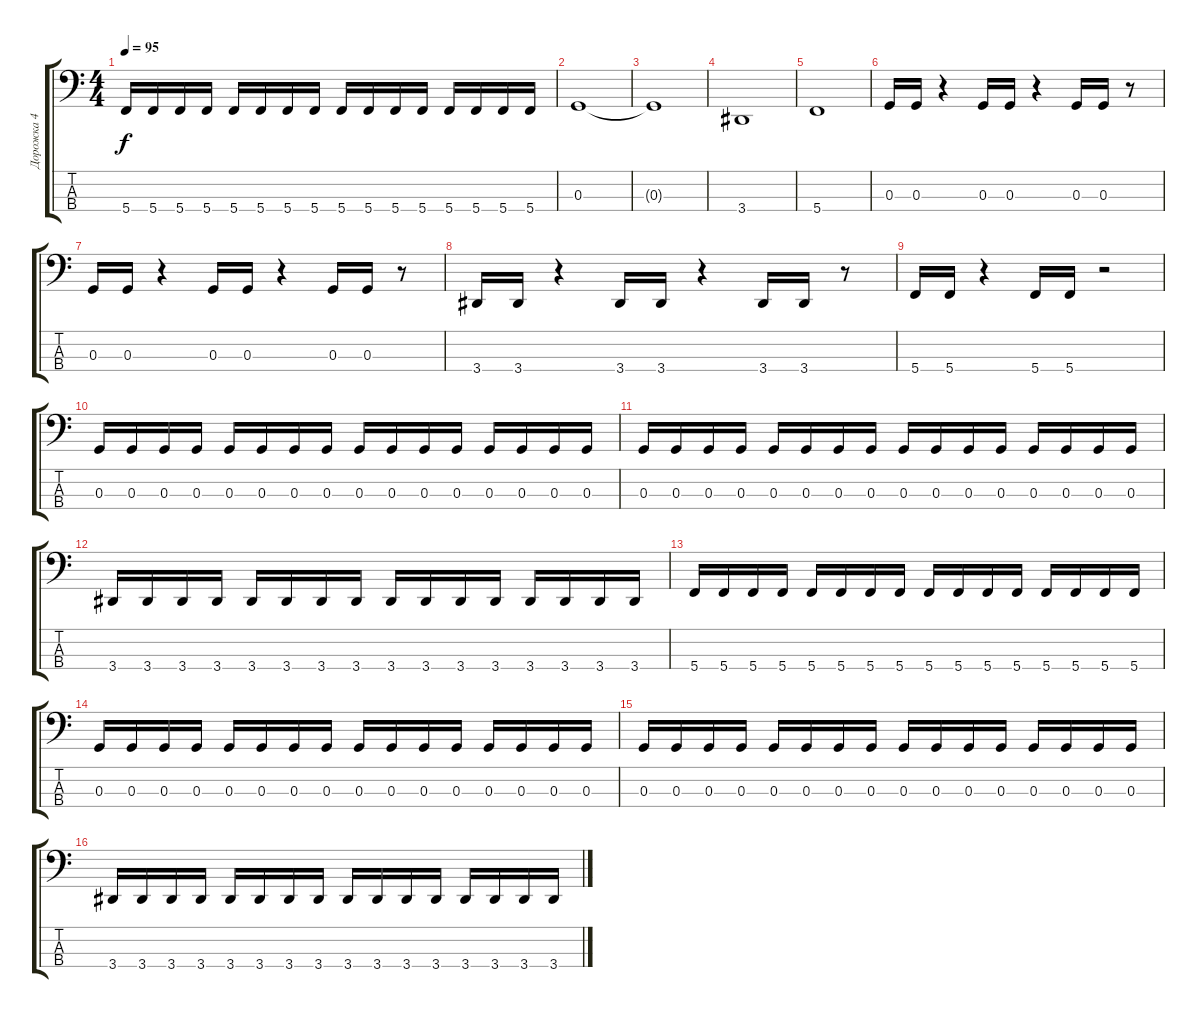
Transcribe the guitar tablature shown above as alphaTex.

\track ("Дорожка 4" "Дорожка 4") {instrument electricbassfinger}
\staff {score tabs}
\tuning (F2 C2 G1 C1) {hide}
\ts (4 4)
\tempo 95
\clef f4
\ks c
5.4.16{dy f} 5.4.16 5.4.16 5.4.16 5.4.16 5.4.16 5.4.16 5.4.16 5.4.16 5.4.16 5.4.16 5.4.16 5.4.16 5.4.16 5.4.16 5.4.16 |
0.3.1 |
0.3{t}.1 |
3.4.1 |
5.4.1 |
0.3.16 0.3.16 r.4 0.3.16 0.3.16 r.4 0.3.16 0.3.16 r.8 |
0.3.16 0.3.16 r.4 0.3.16 0.3.16 r.4 0.3.16 0.3.16 r.8 |
3.4.16 3.4.16 r.4 3.4.16 3.4.16 r.4 3.4.16 3.4.16 r.8 |
5.4.16 5.4.16 r.4 5.4.16 5.4.16 r.2 |
0.3.16 0.3.16 0.3.16 0.3.16 0.3.16 0.3.16 0.3.16 0.3.16 0.3.16 0.3.16 0.3.16 0.3.16 0.3.16 0.3.16 0.3.16 0.3.16 |
0.3.16 0.3.16 0.3.16 0.3.16 0.3.16 0.3.16 0.3.16 0.3.16 0.3.16 0.3.16 0.3.16 0.3.16 0.3.16 0.3.16 0.3.16 0.3.16 |
3.4.16 3.4.16 3.4.16 3.4.16 3.4.16 3.4.16 3.4.16 3.4.16 3.4.16 3.4.16 3.4.16 3.4.16 3.4.16 3.4.16 3.4.16 3.4.16 |
5.4.16 5.4.16 5.4.16 5.4.16 5.4.16 5.4.16 5.4.16 5.4.16 5.4.16 5.4.16 5.4.16 5.4.16 5.4.16 5.4.16 5.4.16 5.4.16 |
0.3.16 0.3.16 0.3.16 0.3.16 0.3.16 0.3.16 0.3.16 0.3.16 0.3.16 0.3.16 0.3.16 0.3.16 0.3.16 0.3.16 0.3.16 0.3.16 |
0.3.16 0.3.16 0.3.16 0.3.16 0.3.16 0.3.16 0.3.16 0.3.16 0.3.16 0.3.16 0.3.16 0.3.16 0.3.16 0.3.16 0.3.16 0.3.16 |
3.4.16 3.4.16 3.4.16 3.4.16 3.4.16 3.4.16 3.4.16 3.4.16 3.4.16 3.4.16 3.4.16 3.4.16 3.4.16 3.4.16 3.4.16 3.4.16
